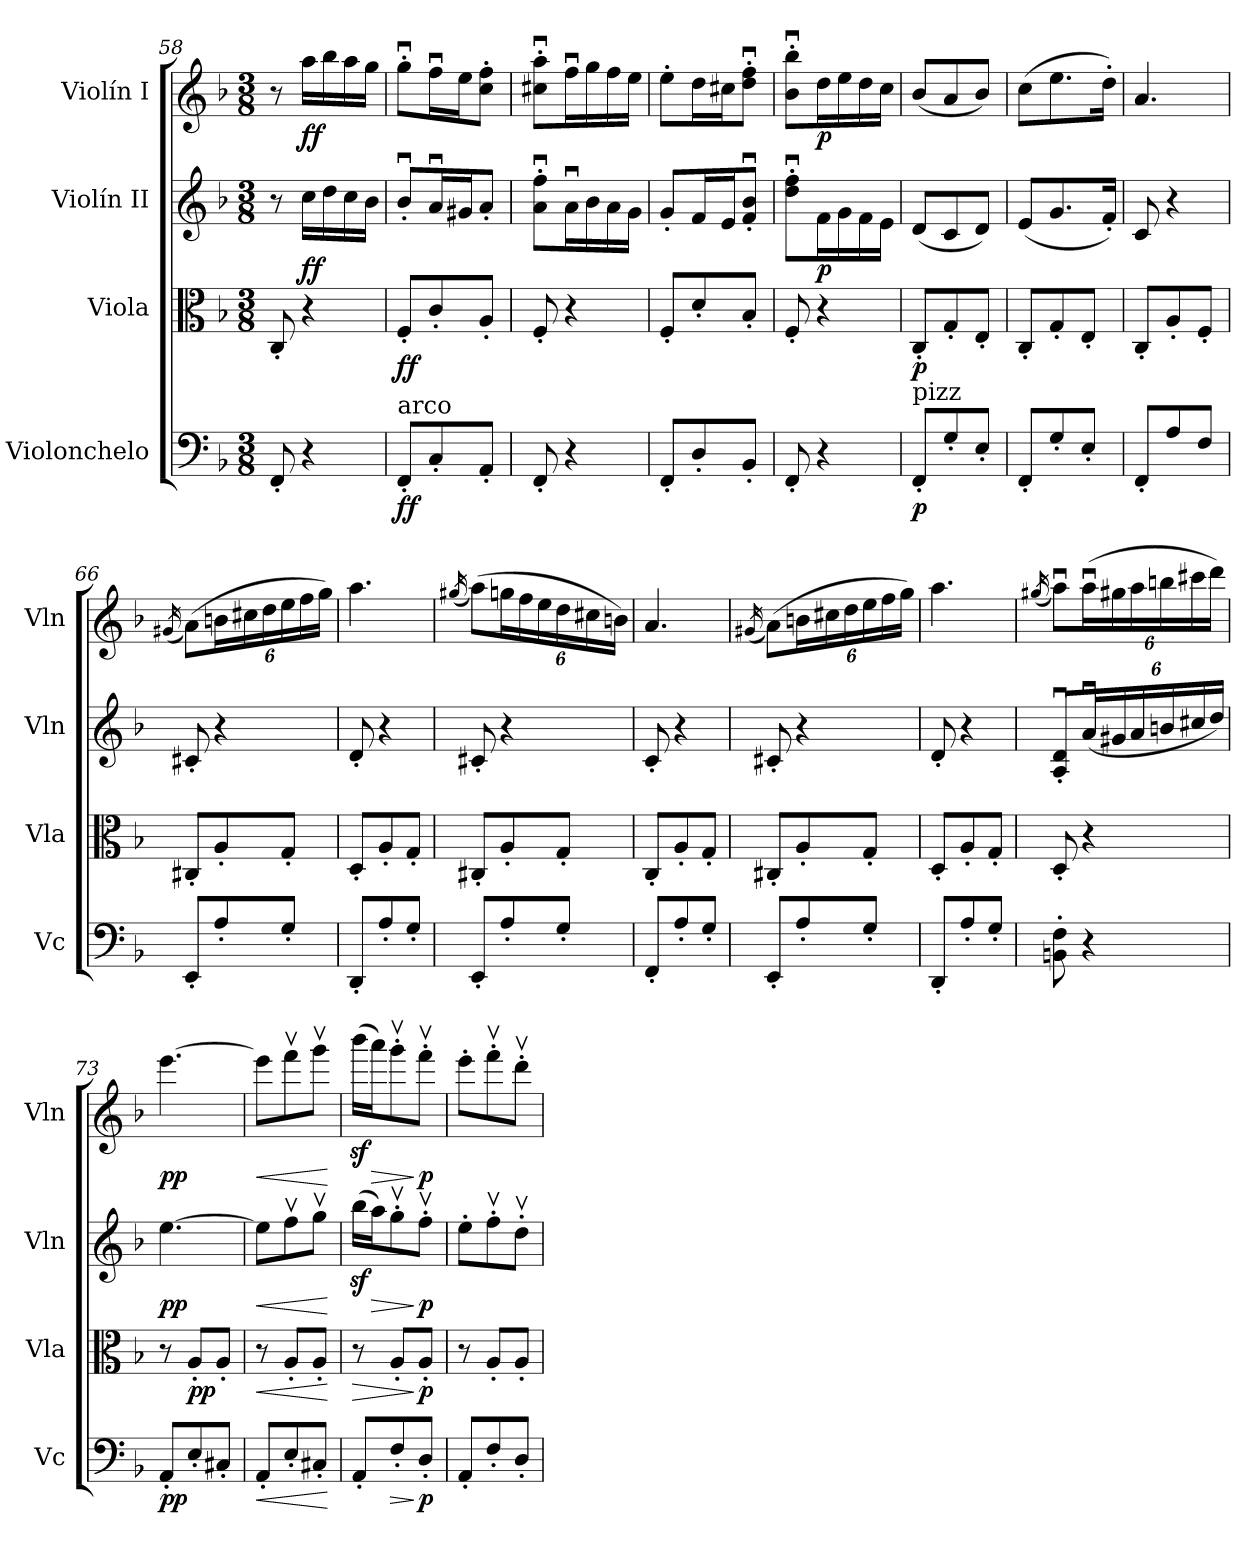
**kern	**dynam	**kern	**dynam	**kern	**dynam	**kern	**dynam
*part4	*part4	*part3	*part3	*part2	*part2	*part1	*part1
*staff4	*staff4	*staff3	*staff3	*staff2	*staff2	*staff1	*staff1
*I"Violonchelo	*	*I"Viola	*	*I"Violín II	*	*I"Violín I	*
*I'Vc	*	*I'Vla	*	*I'Vln	*	*I'Vln	*
*clefF4	*	*clefC3	*	*clefG2	*	*clefG2	*
*k[b-]	*	*k[b-]	*	*k[b-]	*	*k[b-]	*
*M3/8	*	*M3/8	*	*M3/8	*	*M3/8	*
=58	=58	=58	=58	=58	=58	=58	=58
8FF'/	.	8C'/	.	8r	.	8r	.
!	!	!	!	!	!LO:DY:b	!	!LO:DY:b
4r	.	4r	.	16cc\LL	ff	16aa\LL	ff
.	.	.	.	16dd\	.	16bb-\	.
.	.	.	.	16cc\	.	16aa\	.
.	.	.	.	16b-\JJ	.	16gg\JJ	.
=59	=59	=59	=59	=59	=59	=59	=59
!LO:TX:a:t=arco	!	!	!	!	!	!	!
!	!LO:DY:b	!	!LO:DY:b	!	!	!	!
8FF'/L	ff	8F'/L	ff	8b-u'/L	.	8ggu'\L	.
8C'/	.	8c'/	.	16au/L	.	16ffu\L	.
.	.	.	.	16g#X/J	.	16ee\J	.
8AA'/J	.	8A'/J	.	8a'/J	.	8cc\' 8ff\'J	.
=60	=60	=60	=60	=60	=60	=60	=60
8FF'/	.	8F'/	.	8a\u' 8ff\u'L	.	8cc#X\u' 8aa\u'L	.
4r	.	4r	.	16au\L	.	16ffu\L	.
.	.	.	.	16b-\	.	16gg\	.
.	.	.	.	16a\	.	16ff\	.
.	.	.	.	16g\JJ	.	16ee\JJ	.
=61	=61	=61	=61	=61	=61	=61	=61
8FF'/L	.	8F'/L	.	8g'/L	.	8ee'\L	.
8D'/	.	8d'/	.	16f/L	.	16dd\L	.
.	.	.	.	16e/J	.	16cc#X\J	.
8BB-'/J	.	8B-'/J	.	8f/u' 8b-/u'J	.	8dd\u' 8ff\u'J	.
=62	=62	=62	=62	=62	=62	=62	=62
8FF'/	.	8F'/	.	8dd\u' 8ff\u'L	.	8b-\u' 8bb-\u'L	.
!	!	!	!	!	!LO:DY:b	!	!LO:DY:b
4r	.	4r	.	16f\L	p	16dd\L	p
.	.	.	.	16g\	.	16ee\	.
.	.	.	.	16f\	.	16dd\	.
.	.	.	.	16e\JJ	.	16cc\JJ	.
!!LO:PB:g=z
=63	=63	=63	=63	=63	=63	=63	=63
!LO:TX:a:t=pizz	!	!	!	!	!	!	!
!	!LO:DY:b	!	!LO:DY:b	!	!	!	!
8FF'/L	p	8C'/L	p	(8d/L	.	(8b-/L	.
8G'/	.	8G'/	.	8c/	.	8a/	.
8E'/J	.	8E'/J	.	8d/J)	.	8b-/J)	.
=64	=64	=64	=64	=64	=64	=64	=64
8FF'/L	.	8C'/L	.	(8e/L	.	(8cc\L	.
8G'/	.	8G'/	.	8.g/	.	8.ee\	.
8E'/J	.	8E'/J	.	.	.	.	.
.	.	.	.	16f'/Jk)	.	16dd'\Jk)	.
=65	=65	=65	=65	=65	=65	=65	=65
8FF'/L	.	8C'/L	.	8c/	.	4.a/	.
8A/	.	8A'/	.	4r	.	.	.
8F/J	.	8F'/J	.	.	.	.	.
=66	=66	=66	=66	=66	=66	=66	=66
.	.	.	.	.	.	(16qg#X/	.
8EE'/L	.	8C#X'/L	.	8c#X'/	.	(8a\L)	.
*	*	*	*	*	*	*Xbrackettup	*
8A'/	.	8A'/	.	4r	.	24bn\L	.
.	.	.	.	.	.	24cc#X\	.
.	.	.	.	.	.	24dd\	.
8G'/J	.	8G'/J	.	.	.	24ee\	.
.	.	.	.	.	.	24ff\	.
.	.	.	.	.	.	24gg\JJ)	.
=67	=67	=67	=67	=67	=67	=67	=67
8DD'/L	.	8D'/L	.	8d'/	.	4.aa\	.
8A'/	.	8A'/	.	4r	.	.	.
8G'/J	.	8G'/J	.	.	.	.	.
=68	=68	=68	=68	=68	=68	=68	=68
.	.	.	.	.	.	(16qgg#X/	.
8EE'/L	.	8C#X'/L	.	8c#X'/	.	(8aa\L)	.
8A'/	.	8A'/	.	4r	.	24ggn\L	.
.	.	.	.	.	.	24ff\	.
.	.	.	.	.	.	24ee\	.
8G'/J	.	8G'/J	.	.	.	24dd\	.
.	.	.	.	.	.	24cc#X\	.
.	.	.	.	.	.	24bn\JJ)	.
=69	=69	=69	=69	=69	=69	=69	=69
8FF'/L	.	8C'/L	.	8c'/	.	4.a/	.
8A'/	.	8A'/	.	4r	.	.	.
8G'/J	.	8G'/J	.	.	.	.	.
!!LO:LB:g=z
=70	=70	=70	=70	=70	=70	=70	=70
.	.	.	.	.	.	(16qg#X/	.
8EE'/L	.	8C#X'/L	.	8c#X'/	.	(8a\L)	.
8A'/	.	8A'/	.	4r	.	24bn\L	.
.	.	.	.	.	.	24cc#X\	.
.	.	.	.	.	.	24dd\	.
8G'/J	.	8G'/J	.	.	.	24ee\	.
.	.	.	.	.	.	24ff\	.
.	.	.	.	.	.	24gg\JJ)	.
=71	=71	=71	=71	=71	=71	=71	=71
8DD'/L	.	8D'/L	.	8d'/	.	4.aa\	.
8A'/	.	8A'/	.	4r	.	.	.
8G'/J	.	8G'/J	.	.	.	.	.
=72	=72	=72	=72	=72	=72	=72	=72
.	.	.	.	.	.	(16qgg#X/	.
8BBn\' 8F\'	.	8D'/	.	8A/u' 8d/u'L	.	8aau\L)	.
*	*	*	*	*Xbrackettup	*	*	*
4r	.	4r	.	(24au/L	.	(24aau\L	.
.	.	.	.	24g#X/	.	24gg#\	.
.	.	.	.	24a/	.	24aa\	.
.	.	.	.	24bn/	.	24bbn\	.
.	.	.	.	24cc#X/	.	24ccc#X\	.
.	.	.	.	24dd/JJ)	.	24ddd\JJ)	.
=73	=73	=73	=73	=73	=73	=73	=73
!	!LO:DY:b	!	!	!	!LO:DY:b	!	!LO:DY:b
8AA'/L	pp	8r	.	[4.ee\	pp	[4.eee\	pp
!	!	!	!LO:DY:b	!	!	!	!
8E'/	.	8A'/L	pp	.	.	.	.
8C#X'/J	.	8A'/J	.	.	.	.	.
=74	=74	=74	=74	=74	=74	=74	=74
!	!LO:HP:b	!	!LO:HP:b	!	!LO:HP:b	!	!LO:HP:b
8AA'/L	<	8r	<	8ee\L]	<	8eee\L]	<
8E'/	.	8A'/L	.	8ffv\	.	8fffv\	.
8C#X'/J	.	8A'/J	.	8ggv\J	.	8gggv\J	.
.	[	.	[	.	[	.	[
=75	=75	=75	=75	=75	=75	=75	=75
!	!	!	!LO:HP:b	!	!	!	!
8AA'/L	.	8r	>	(16bb-z<\LL	.	(16bbb-z<\LL	.
!	!	!	!	!	!LO:HP:b	!	!LO:HP:b
.	.	.	.	16aa\J)	>	16aaa\J)	>
!	!LO:HP:b	!	!	!	!	!	!
8F'/	>	8A'/L	.	8ggv'\	.	8gggv'\	.
!	!LO:DY:n=1:b	!	!LO:DY:n=1:b	!	!LO:DY:n=1:b	!	!LO:DY:n=1:b
8D'/J	] p	8A'/J	] p	8ffv'\J	] p	8fffv'\J	] p
=76	=76	=76	=76	=76	=76	=76	=76
8AA'/L	.	8r	.	8ee'\L	.	8eee'\L	.
8F'/	.	8A'/L	.	8ffv'\	.	8fffv'\	.
8D'/J	.	8A'/J	.	8ddv'\J	.	8dddv'\J	.
=	=	=	=	=	=	=	=
*-	*-	*-	*-	*-	*-	*-	*-
